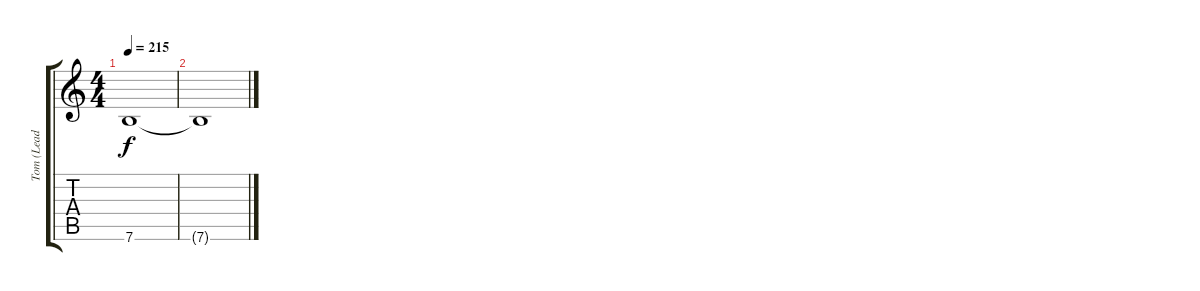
\track ("Tom (Lead Guitar)" "Tom (Lead ") {instrument distortionguitar}
\staff {score tabs}
\tuning (E4 B3 G3 D3 A2 E2) {hide}
\ts (4 4)
\tempo 215
\clef g2
\ks c
7.6.1{dy f volume 0} |
7.6{t}.1
